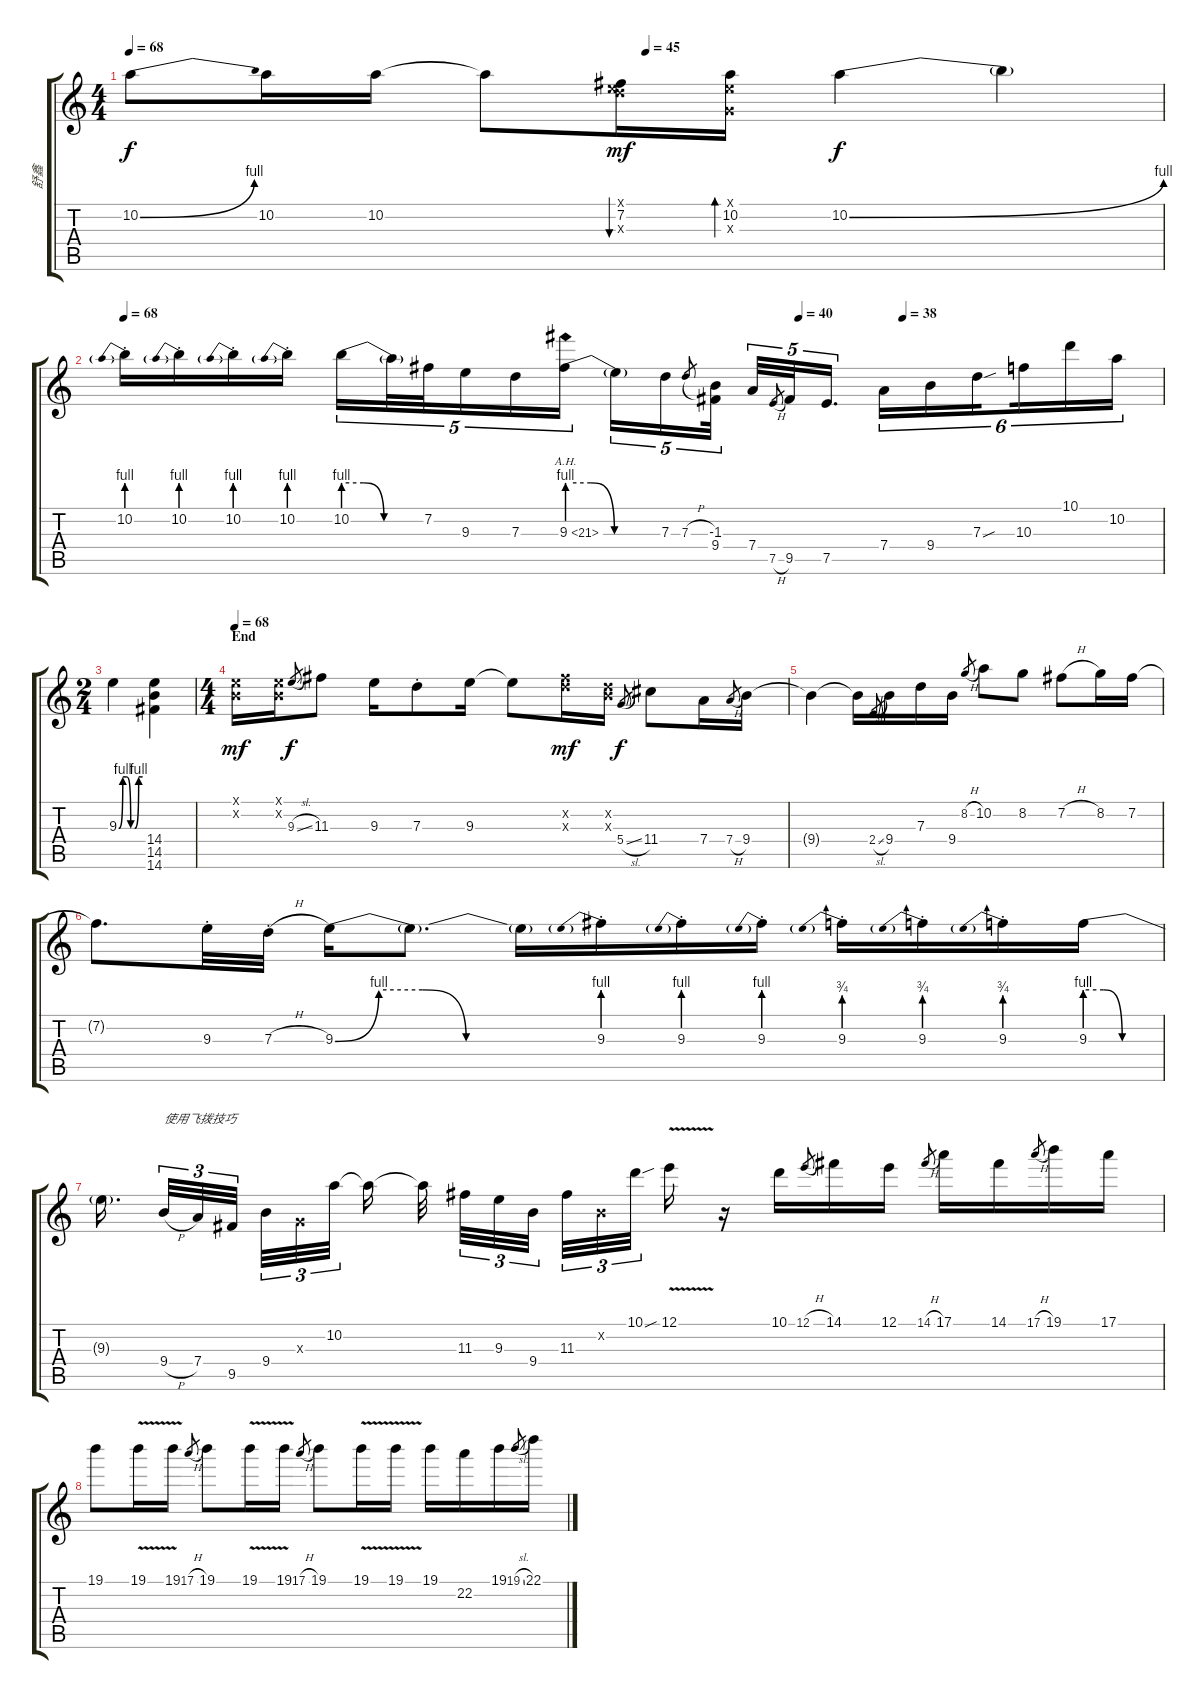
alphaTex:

\track ("舒鑫" "舒鑫") {instrument overdrivenguitar}
\staff {score tabs}
\tuning (E4 B3 G3 D3 A2 E2) {hide}
\ts (4 4)
\tempo 68
\tempo (45 0.5)
\clef g2
\ks c
10.2{be (bend 0 0 60 4)}.8{dy f} 10.2.16 10.2.16 10.2{t}.8 (0.1{x} 7.2 7.3{x}).16{bu 240 dy mf} (0.1{x} 10.2 0.3{x}).16{bd 240} 10.2{be (bend 0 0 60 4)}.4{dy f} 10.2{t}.4 |
\tempo 68
\tempo (40 0.65)
\tempo (38 0.75)
10.2{be (prebend 0 4 60 4) st}.16 10.2{be (prebend 0 4 60 4) st}.16 10.2{be (prebend 0 4 60 4) st}.16 10.2{be (prebend 0 4 60 4) st}.16 10.2{be (custom 0 4 15 4 30 0 60 0)}.16{tu (5 4)} 10.2{t}.32{tu (5 4)} 7.2.32{tu (5 4)} 9.3.16{tu (5 4)} 7.3.16{tu (5 4)} 9.3{be (custom 0 4 15 4 30 0 60 0) ah 12}.16{tu (5 4)} 9.3{t}.16{tu (5 4)} 7.3.16{tu (5 4)} 7.3{h}.8{gr} (-1.3 9.4).32{tu (5 4) beam splitsecondary} 7.4.32{tu (5 4)} 7.5{h}.8{gr} 9.5.32{tu (5 4)} 7.5.16{d tu (5 4)} 7.4.16{tu (6 4)} 9.4.16{tu (6 4)} 7.3{sou}.16{tu (6 4) beam splitsecondary} 10.3.16{tu (6 4)} 10.1.16{tu (6 4)} 10.2.16{tu (6 4)} |
\ts (2 4)
9.3{be (custom 0 0 10 4 20 4 30 0 40 0 50 4 60 4)}.4 (14.4 14.5 14.6).4 |
\ts (4 4)
\section ("" "End")
\tempo 68
(0.1{x} 0.2{x}).16{dy mf} (0.1{x} 0.2{x}).16 9.3{sl}.8{gr dy f} 11.3.8 9.3.16 7.3{st}.8 9.3.16 9.3{t}.8 (7.2{x} 7.3{x}).16{dy mf} (0.2{x} 7.3{x}).16 5.4{sl}.8{gr dy f} 11.4.8 7.4.16 7.4{h}.8{gr} 9.4.16 |
9.4{t}.4 9.4{t}.16 2.4{sl}.8{gr} 9.4.16 7.3.16 9.4.16 8.2{h}.8{gr} 10.2.8 8.2.8 7.2{h}.8 8.2.16 7.2.16 |
7.2{t}.8{d} 9.3{st}.32 7.3{h st}.32 9.3{be (custom 0 0 10 4 20 4 30 0 60 0)}.16 9.3{t}.8{d} 9.3{t}.16 9.3{be (prebend 0 4 60 4) st}.16 9.3{be (prebend 0 4 60 4) st}.16 9.3{be (prebend 0 4 60 4) st}.16 9.3{be (prebend 0 3 60 3) st}.16 9.3{be (prebend 0 3 60 3) st}.16 9.3{be (prebend 0 3 60 3) st}.16 9.3{be (custom 0 4 15 4 30 0 60 0)}.16 |
9.3{t}.16{d beam splitsecondary} 9.4{h}.32{tu (3 2) txt "使用飞拨技巧"} 7.4.32{tu (3 2)} 9.5.32{tu (3 2) beam splitsecondary} 9.4.32{tu (3 2)} 0.3{x}.32{tu (3 2)} 10.2.32{tu (3 2) beam splitsecondary} 10.2{t}.16 10.2{t}.32{beam splitsecondary} 11.3.32{tu (3 2)} 9.3.32{tu (3 2)} 9.4.32{tu (3 2) beam splitsecondary} 11.3.32{tu (3 2)} 0.2{x}.32{tu (3 2)} 10.1{sou}.32{tu (3 2) beam splitsecondary} 12.1{v}.16 r.16 10.1.16 12.1{h}.8{gr} 14.1.16 12.1.16 14.1{h}.8{gr} 17.1.16 14.1.16 17.1{h}.8{gr} 19.1.16 17.1.16 |
19.1.8 19.1{v}.16 19.1{v}.16 17.1{h}.8{gr} 19.1.8 19.1{v}.16 19.1{v}.16 17.1{h}.8{gr} 19.1.8 19.1{v}.16 19.1{v}.16 19.1.16 22.2.16 19.1.16 19.1{sl}.8{gr} 22.1.16
